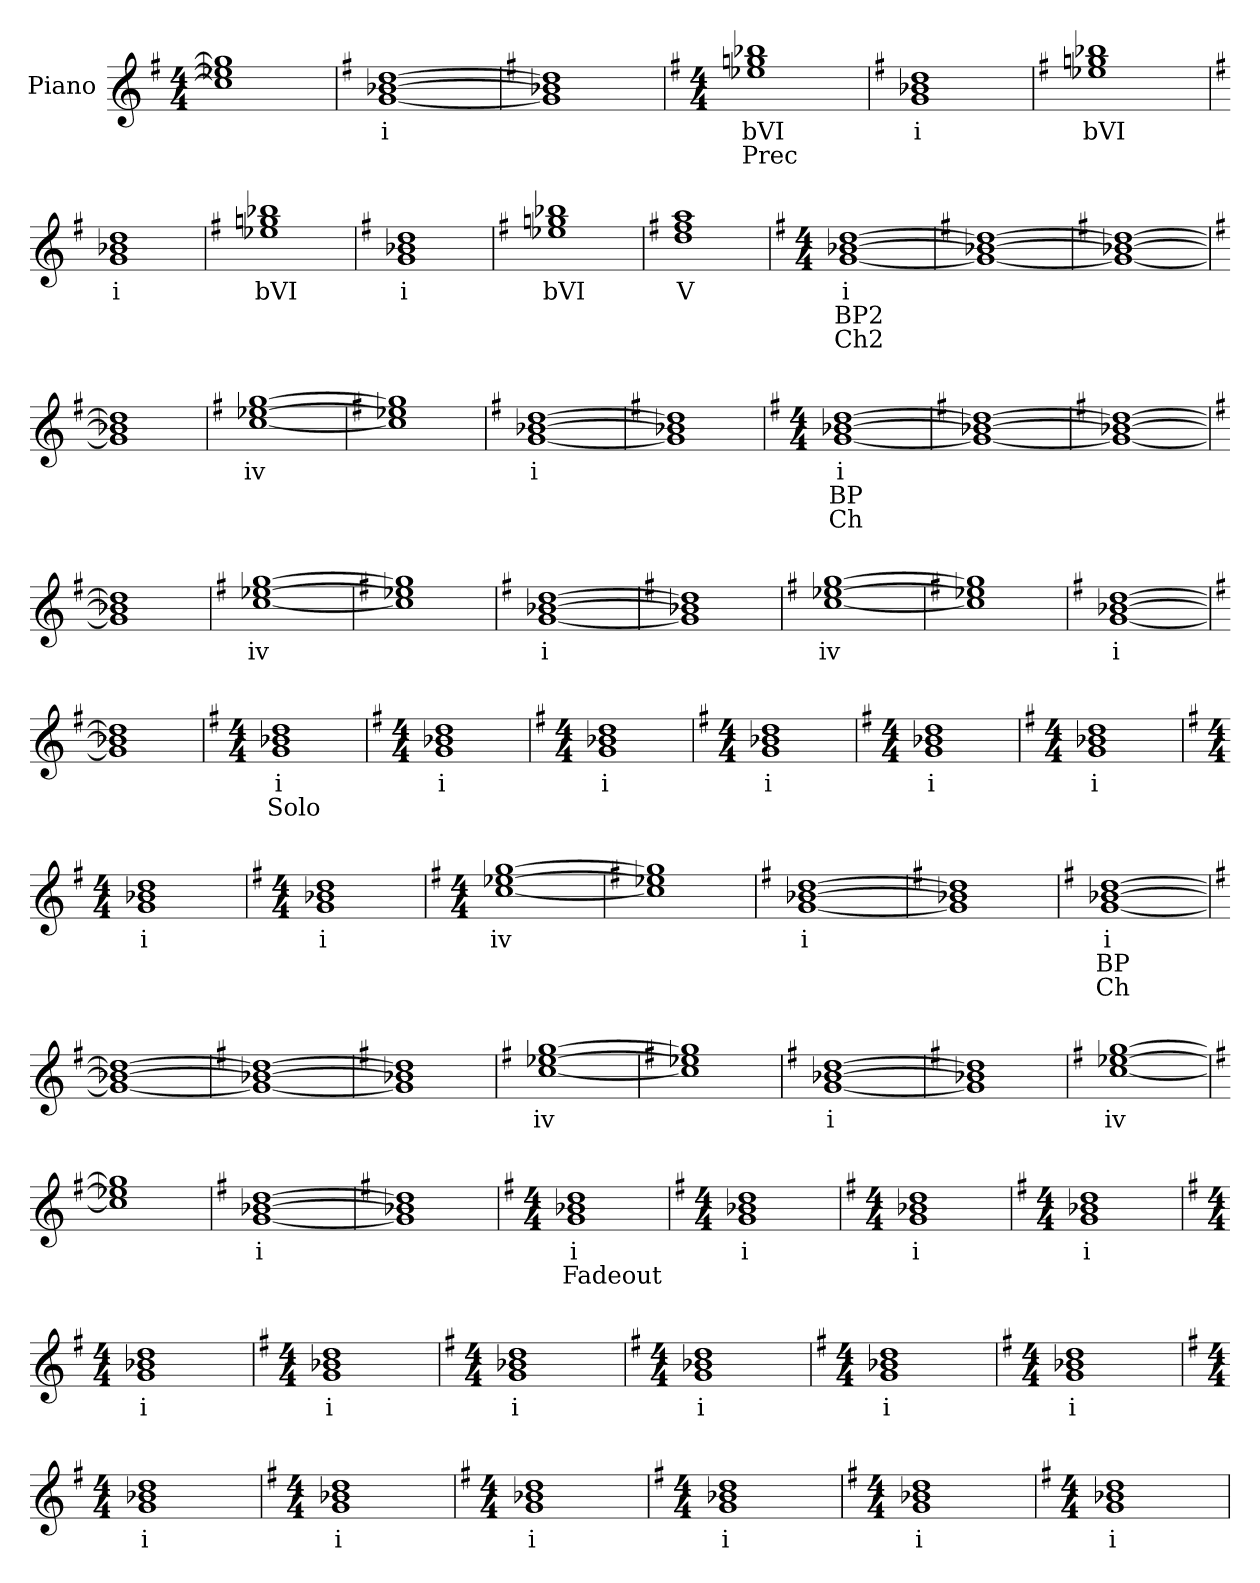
**kern	**text	**text	**text
*part1	*part1	*part1	*part1
*staff1	*staff1	*staff1	*staff1
*I"Piano	*	*	*
*I'Pno	*	*	*
*k[f#]	*	*	*
*G:	*	*	*
*M4/4	*	*	*
=	=	=	=
1cc] 1ee-X] 1gg]	.	.	.
=	=	=	=
*k[f#]	*	*	*
*G:	*	*	*
[1g [1b-X [1dd	i	.	.
=	=	=	=
*k[f#]	*	*	*
*G:	*	*	*
1g] 1b-X] 1dd]	.	.	.
=	=	=	=
*k[f#]	*	*	*
*G:	*	*	*
*M4/4	*	*	*
1ee-X 1ggn 1bb-X	bVI	Prec	.
=	=	=	=
*k[f#]	*	*	*
*G:	*	*	*
1g 1b-X 1dd	i	.	.
=	=	=	=
*k[f#]	*	*	*
*G:	*	*	*
1ee-X 1ggn 1bb-X	bVI	.	.
=	=	=	=
*k[f#]	*	*	*
*G:	*	*	*
1g 1b-X 1dd	i	.	.
=	=	=	=
*k[f#]	*	*	*
*G:	*	*	*
1ee-X 1ggn 1bb-X	bVI	.	.
=	=	=	=
*k[f#]	*	*	*
*G:	*	*	*
1g 1b-X 1dd	i	.	.
=	=	=	=
*k[f#]	*	*	*
*G:	*	*	*
1ee-X 1ggn 1bb-X	bVI	.	.
=	=	=	=
*k[f#]	*	*	*
*G:	*	*	*
1dd 1ff# 1aa	V	.	.
=	=	=	=
*k[f#]	*	*	*
*G:	*	*	*
*M4/4	*	*	*
[1g [1b-X [1dd	i	BP2	Ch2
=	=	=	=
*k[f#]	*	*	*
*G:	*	*	*
1g_ 1b-X_ 1dd_	.	.	.
=	=	=	=
*k[f#]	*	*	*
*G:	*	*	*
1g_ 1b-X_ 1dd_	.	.	.
=	=	=	=
*k[f#]	*	*	*
*G:	*	*	*
1g] 1b-X] 1dd]	.	.	.
=	=	=	=
*k[f#]	*	*	*
*G:	*	*	*
[1cc [1ee-X [1gg	iv	.	.
=	=	=	=
*k[f#]	*	*	*
*G:	*	*	*
1cc] 1ee-X] 1gg]	.	.	.
=	=	=	=
*k[f#]	*	*	*
*G:	*	*	*
[1g [1b-X [1dd	i	.	.
=	=	=	=
*k[f#]	*	*	*
*G:	*	*	*
1g] 1b-X] 1dd]	.	.	.
=	=	=	=
*k[f#]	*	*	*
*G:	*	*	*
*M4/4	*	*	*
[1g [1b-X [1dd	i	BP	Ch
=	=	=	=
*k[f#]	*	*	*
*G:	*	*	*
1g_ 1b-X_ 1dd_	.	.	.
=	=	=	=
*k[f#]	*	*	*
*G:	*	*	*
1g_ 1b-X_ 1dd_	.	.	.
=	=	=	=
*k[f#]	*	*	*
*G:	*	*	*
1g] 1b-X] 1dd]	.	.	.
=	=	=	=
*k[f#]	*	*	*
*G:	*	*	*
[1cc [1ee-X [1gg	iv	.	.
=	=	=	=
*k[f#]	*	*	*
*G:	*	*	*
1cc] 1ee-X] 1gg]	.	.	.
=	=	=	=
*k[f#]	*	*	*
*G:	*	*	*
[1g [1b-X [1dd	i	.	.
=	=	=	=
*k[f#]	*	*	*
*G:	*	*	*
1g] 1b-X] 1dd]	.	.	.
=	=	=	=
*k[f#]	*	*	*
*G:	*	*	*
[1cc [1ee-X [1gg	iv	.	.
=	=	=	=
*k[f#]	*	*	*
*G:	*	*	*
1cc] 1ee-X] 1gg]	.	.	.
=	=	=	=
*k[f#]	*	*	*
*G:	*	*	*
[1g [1b-X [1dd	i	.	.
=	=	=	=
*k[f#]	*	*	*
*G:	*	*	*
1g] 1b-X] 1dd]	.	.	.
=	=	=	=
*k[f#]	*	*	*
*G:	*	*	*
*M4/4	*	*	*
1g 1b-X 1dd	i	Solo	.
=	=	=	=
*k[f#]	*	*	*
*G:	*	*	*
*M4/4	*	*	*
1g 1b-X 1dd	i	.	.
=	=	=	=
*k[f#]	*	*	*
*G:	*	*	*
*M4/4	*	*	*
1g 1b-X 1dd	i	.	.
=	=	=	=
*k[f#]	*	*	*
*G:	*	*	*
*M4/4	*	*	*
1g 1b-X 1dd	i	.	.
=	=	=	=
*k[f#]	*	*	*
*G:	*	*	*
*M4/4	*	*	*
1g 1b-X 1dd	i	.	.
=	=	=	=
*k[f#]	*	*	*
*G:	*	*	*
*M4/4	*	*	*
1g 1b-X 1dd	i	.	.
=	=	=	=
*k[f#]	*	*	*
*G:	*	*	*
*M4/4	*	*	*
1g 1b-X 1dd	i	.	.
=	=	=	=
*k[f#]	*	*	*
*G:	*	*	*
*M4/4	*	*	*
1g 1b-X 1dd	i	.	.
=	=	=	=
*k[f#]	*	*	*
*G:	*	*	*
*M4/4	*	*	*
[1cc [1ee-X [1gg	iv	.	.
=	=	=	=
*k[f#]	*	*	*
*G:	*	*	*
1cc] 1ee-X] 1gg]	.	.	.
=	=	=	=
*k[f#]	*	*	*
*G:	*	*	*
[1g [1b-X [1dd	i	.	.
=	=	=	=
*k[f#]	*	*	*
*G:	*	*	*
1g] 1b-X] 1dd]	.	.	.
=	=	=	=
*k[f#]	*	*	*
*G:	*	*	*
[1g [1b-X [1dd	i	BP	Ch
=	=	=	=
*k[f#]	*	*	*
*G:	*	*	*
1g_ 1b-X_ 1dd_	.	.	.
=	=	=	=
*k[f#]	*	*	*
*G:	*	*	*
1g_ 1b-X_ 1dd_	.	.	.
=	=	=	=
*k[f#]	*	*	*
*G:	*	*	*
1g] 1b-X] 1dd]	.	.	.
=	=	=	=
*k[f#]	*	*	*
*G:	*	*	*
[1cc [1ee-X [1gg	iv	.	.
=	=	=	=
*k[f#]	*	*	*
*G:	*	*	*
1cc] 1ee-X] 1gg]	.	.	.
=	=	=	=
*k[f#]	*	*	*
*G:	*	*	*
[1g [1b-X [1dd	i	.	.
=	=	=	=
*k[f#]	*	*	*
*G:	*	*	*
1g] 1b-X] 1dd]	.	.	.
=	=	=	=
*k[f#]	*	*	*
*G:	*	*	*
[1cc [1ee-X [1gg	iv	.	.
=	=	=	=
*k[f#]	*	*	*
*G:	*	*	*
1cc] 1ee-X] 1gg]	.	.	.
=	=	=	=
*k[f#]	*	*	*
*G:	*	*	*
[1g [1b-X [1dd	i	.	.
=	=	=	=
*k[f#]	*	*	*
*G:	*	*	*
1g] 1b-X] 1dd]	.	.	.
=	=	=	=
*k[f#]	*	*	*
*G:	*	*	*
*M4/4	*	*	*
1g 1b-X 1dd	i	Fadeout	.
=	=	=	=
*k[f#]	*	*	*
*G:	*	*	*
*M4/4	*	*	*
1g 1b-X 1dd	i	.	.
=	=	=	=
*k[f#]	*	*	*
*G:	*	*	*
*M4/4	*	*	*
1g 1b-X 1dd	i	.	.
=	=	=	=
*k[f#]	*	*	*
*G:	*	*	*
*M4/4	*	*	*
1g 1b-X 1dd	i	.	.
=	=	=	=
*k[f#]	*	*	*
*G:	*	*	*
*M4/4	*	*	*
1g 1b-X 1dd	i	.	.
=	=	=	=
*k[f#]	*	*	*
*G:	*	*	*
*M4/4	*	*	*
1g 1b-X 1dd	i	.	.
=	=	=	=
*k[f#]	*	*	*
*G:	*	*	*
*M4/4	*	*	*
1g 1b-X 1dd	i	.	.
=	=	=	=
*k[f#]	*	*	*
*G:	*	*	*
*M4/4	*	*	*
1g 1b-X 1dd	i	.	.
=	=	=	=
*k[f#]	*	*	*
*G:	*	*	*
*M4/4	*	*	*
1g 1b-X 1dd	i	.	.
=	=	=	=
*k[f#]	*	*	*
*G:	*	*	*
*M4/4	*	*	*
1g 1b-X 1dd	i	.	.
=	=	=	=
*k[f#]	*	*	*
*G:	*	*	*
*M4/4	*	*	*
1g 1b-X 1dd	i	.	.
=	=	=	=
*k[f#]	*	*	*
*G:	*	*	*
*M4/4	*	*	*
1g 1b-X 1dd	i	.	.
=	=	=	=
*k[f#]	*	*	*
*G:	*	*	*
*M4/4	*	*	*
1g 1b-X 1dd	i	.	.
=	=	=	=
*k[f#]	*	*	*
*G:	*	*	*
*M4/4	*	*	*
1g 1b-X 1dd	i	.	.
=	=	=	=
*k[f#]	*	*	*
*G:	*	*	*
*M4/4	*	*	*
1g 1b-X 1dd	i	.	.
=	=	=	=
*k[f#]	*	*	*
*G:	*	*	*
*M4/4	*	*	*
1g 1b-X 1dd	i	.	.
=	=	=	=
*-	*-	*-	*-
